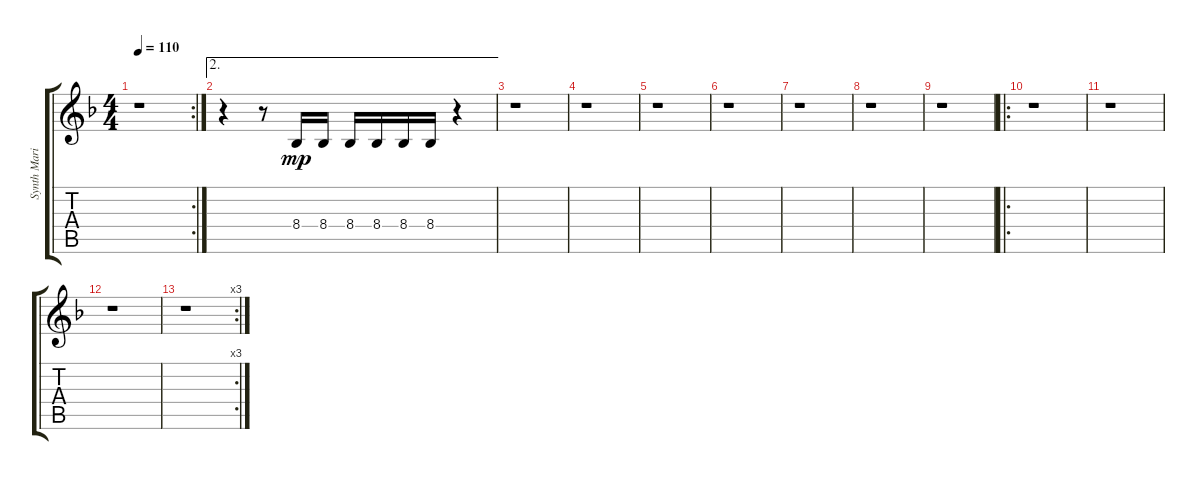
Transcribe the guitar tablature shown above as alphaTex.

\track ("Synth Marimba" "Synth Mari") {instrument marimba}
\staff {score tabs}
\tuning (E4 B3 G3 D3 A2 E2) {hide}
\rc 2
\ts (4 4)
\tempo 110
\clef g2
\ks f
r.1{dy mp} |
\ae 2
r.4 r.8 8.4.16 8.4.16 8.4.16 8.4.16 8.4.16 8.4.16 r.4 |
r.1 |
r.1 |
r.1 |
r.1 |
r.1 |
r.1 |
r.1 |
\ro
r.1 |
r.1 |
r.1 |
\rc 3
r.1
